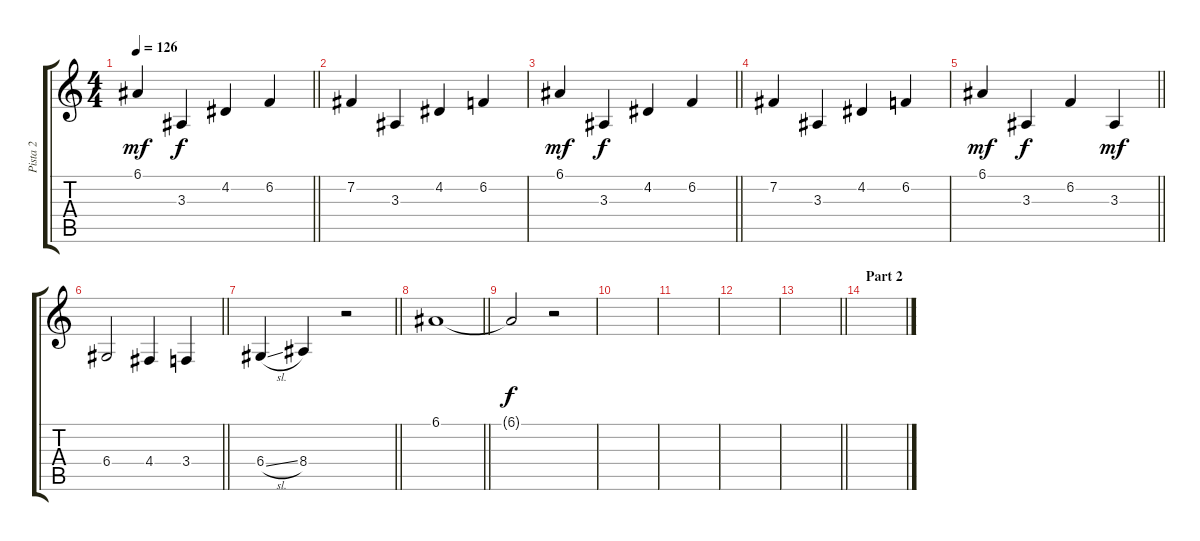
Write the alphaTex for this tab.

\track ("Pista 2" "Pista 2") {instrument violin}
\staff {score tabs}
\tuning (E4 B3 G3 D3 A2 E2) {hide}
\ts (4 4)
\tempo 126
\clef g2
\barLineRight lightlight
\ks c
6.1.4{dy mf} 3.3.4{dy f} 4.2.4 6.2.4 |
7.2.4 3.3.4 4.2.4 6.2.4 |
\barLineRight lightlight
6.1.4{dy mf} 3.3.4{dy f} 4.2.4 6.2.4 |
7.2.4 3.3.4 4.2.4 6.2.4 |
\barLineRight lightlight
6.1.4{dy mf} 3.3.4{dy f} 6.2.4 3.3.4{dy mf} |
\barLineRight lightlight
6.4.2 4.4.4 3.4.4 |
\barLineRight lightlight
6.4{sl}.4 8.4.4 r.2 |
\barLineRight lightlight
6.1.1 |
6.1{t}.2{dy f} r.2 |
|
|
|
\barLineRight lightlight
|
\section ("" "Part 2")
